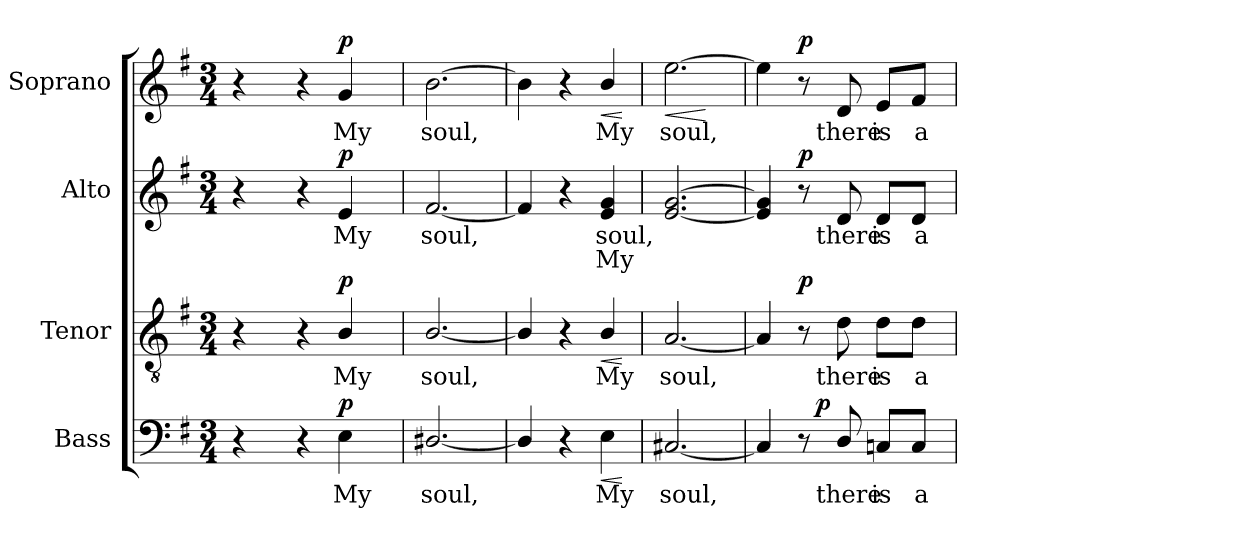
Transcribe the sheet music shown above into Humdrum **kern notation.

**kern	**text	**dynam	**kern	**text	**dynam	**kern	**text	**text	**dynam	**kern	**text	**dynam
*part4	*part4	*part4	*part3	*part3	*part3	*part2	*part2	*part2	*part2	*part1	*part1	*part1
*staff4	*staff4	*staff4	*staff3	*staff3	*staff3	*staff2	*staff2	*staff2	*staff2	*staff1	*staff1	*staff1
*I"Bass	*	*	*I"Tenor	*	*	*I"Alto	*	*	*	*I"Soprano	*	*
*I'B.	*	*	*I'T.	*	*	*I'A.	*	*	*	*I'S.	*	*
!!LO:PB:g=z
*clefF4	*	*	*clefGv2	*	*	*clefG2	*	*	*	*clefG2	*	*
*	*	*	*ITrd7c12	*	*	*	*	*	*	*	*	*
*k[f#]	*	*	*k[f#]	*	*	*k[f#]	*	*	*	*k[f#]	*	*
*G:	*	*	*G:	*	*	*G:	*	*	*	*G:	*	*
*M3/4	*	*	*M3/4	*	*	*M3/4	*	*	*	*M3/4	*	*
=1	=1	=1	=1	=1	=1	=1	=1	=1	=1	=1	=1	=1
!	!	!	!	!	!	!	!	!	!	!LO:TX:a:Bi:t=Revision&colon;   11 / 12 / 2005	!	!
!	!	!	!	!	!	!	!	!	!	!LO:TX:a:i:t=Slow	!	!
*	*	*	*	*	*	*	*	*	*	*^	*	*
4r	.	.	4r	.	.	4r	.	.	.	4r	16ryy	.	.
.	.	.	.	.	.	.	.	.	.	.	64ryy	.	.
.	.	.	.	.	.	.	.	.	.	.	128ryy	.	.
.	.	.	.	.	.	.	.	.	.	.	512ryy	.	.
*	*	*	*	*	*	*	*	*	*	*MM80	*	*	*
.	.	.	.	.	.	.	.	.	.	.	2ryy	.	.
4r	.	.	4r	.	.	4r	.	.	.	4r	.	.	.
!	!LO:LY:b:color=#000000	!	!	!	!	!	!	!	!	!	!	!	!
!	!	!	!	!LO:LY:b:color=#000000	!	!	!	!	!	!	!	!	!
!	!	!	!	!	!	!	!LO:LY:b:color=#000000	!	!	!	!	!	!
!	!	!	!	!	!	!	!	!	!	!	!	!LO:LY:b:color=#000000	!
4Ei\	My	p	4BBi/	My	p	4ei/	My	.	p	4gi/	.	My	p
.	.	.	.	.	.	.	.	.	.	.	8ryy	.	.
.	.	.	.	.	.	.	.	.	.	.	32ryy	.	.
.	.	.	.	.	.	.	.	.	.	.	256.ryy	.	.
*	*	*	*	*	*	*	*	*	*	*v	*v	*	*
=2	=2	=2	=2	=2	=2	=2	=2	=2	=2	=2	=2	=2
*	*	*	*	*	*	*	*	*	*	*^	*	*
!	!LO:LY:b:color=#000000	!	!	!	!	!	!	!	!	!	!	!	!
*	*	*	*	*	*	*	*	*	*	*v	*v	*	*
*	*	*	*	*	*	*	*	*	*	*^	*	*
!	!	!	!	!LO:LY:b:color=#000000	!	!	!	!	!	!	!	!	!
*	*	*	*	*	*	*	*	*	*	*v	*v	*	*
*	*	*	*	*	*	*	*	*	*	*^	*	*
!	!	!	!	!	!	!	!LO:LY:b:color=#000000	!	!	!	!	!	!
*	*	*	*	*	*	*	*	*	*	*v	*v	*	*
*	*	*	*	*	*	*	*	*	*	*^	*	*
!	!	!	!	!	!	!	!	!	!	!	!	!LO:LY:b:color=#000000	!
*	*	*	*	*	*	*	*	*	*	*v	*v	*	*
[2.D#Xi/	soul,	.	[2.BBi/	soul,	.	[2.f#i/	soul,	.	.	[2.bi\	soul,	.
=3	=3	=3	=3	=3	=3	=3	=3	=3	=3	=3	=3	=3
4D#i/]	.	.	4BBi/]	.	.	4f#i/]	.	.	.	4bi\]	.	.
4r	.	.	4r	.	.	4r	.	.	.	4r	.	.
!	!LO:LY:b:color=#000000	!LO:HP:b	!	!	!	!	!	!	!	!	!	!
!	!	!	!	!LO:LY:b:color=#000000	!LO:HP:b	!	!	!	!	!	!	!
!	!	!	!	!	!	!	!LO:LY:b:color=#000000	!LO:LY:b:color=#000000	!	!	!	!
!	!	!	!	!	!	!	!	!	!	!	!LO:LY:b:color=#000000	!LO:HP:b
4Ei\	My	<	4BBi/	My	<	4ei/ 4gi	soul,	My	.	4bi/	My	<
.	.	[	.	.	[	.	.	.	.	.	.	[
=4	=4	=4	=4	=4	=4	=4	=4	=4	=4	=4	=4	=4
!	!LO:LY:b:color=#000000	!	!	!	!	!	!	!	!	!	!	!
!	!	!	!	!LO:LY:b:color=#000000	!	!	!	!	!	!	!	!
!	!	!	!	!	!	!	!	!	!	!	!LO:LY:b:color=#000000	!LO:HP:b
[2.C#Xi/	soul,	.	[2.AAi/	soul,	.	[2.ei/ [2.gi	.	.	.	[2.eei\	soul,	<
.	.	.	.	.	.	.	.	.	.	.	.	[
=5	=5	=5	=5	=5	=5	=5	=5	=5	=5	=5	=5	=5
*^	*	*	*	*	*	*	*	*	*	*	*	*
4C#i/]	4ryy	.	.	4AAi/]	.	.	4ei/] 4gi]	.	.	.	4eei\]	.	.
*	*	*	*	*	*	*	*	*	*	*	*MM90	*	*
8r	32ryy	.	.	8r	.	p	8r	.	.	p	8r	.	p
.	128ryy	.	.	.	.	.	.	.	.	.	.	.	.
.	1024ryy	.	.	.	.	.	.	.	.	.	.	.	.
.	4ryy	.	p	.	.	.	.	.	.	.	.	.	.
!	!	!LO:LY:b:color=#000000	!	!	!	!	!	!	!	!	!	!	!
!	!	!	!	!	!LO:LY:b:color=#000000	!	!	!	!	!	!	!	!
!	!	!	!	!	!	!	!	!LO:LY:b:color=#000000	!	!	!	!	!
!	!	!	!	!	!	!	!	!	!	!	!	!LO:LY:b:color=#000000	!
8Di/	.	there	.	8Di\	there	.	8di/	there	.	.	8di/	there	.
!	!	!LO:LY:b:color=#000000	!	!	!	!	!	!	!	!	!	!	!
!	!	!	!	!	!LO:LY:b:color=#000000	!	!	!	!	!	!	!	!
!	!	!	!	!	!	!	!	!LO:LY:b:color=#000000	!	!	!	!	!
!	!	!	!	!	!	!	!	!	!	!	!	!LO:LY:b:color=#000000	!
8Cni/L	.	is	.	8Di\L	is	.	8di/L	is	.	.	8ei/L	is	.
.	8ryy	.	.	.	.	.	.	.	.	.	.	.	.
!	!	!LO:LY:b:color=#000000	!	!	!	!	!	!	!	!	!	!	!
!	!	!	!	!	!LO:LY:b:color=#000000	!	!	!	!	!	!	!	!
!	!	!	!	!	!	!	!	!LO:LY:b:color=#000000	!	!	!	!	!
!	!	!	!	!	!	!	!	!	!	!	!	!LO:LY:b:color=#000000	!
8Ci/J	.	a	.	8Di\J	a	.	8di/J	a	.	.	8f#i/J	a	.
.	16ryy	.	.	.	.	.	.	.	.	.	.	.	.
.	64ryy	.	.	.	.	.	.	.	.	.	.	.	.
.	256..ryy	.	.	.	.	.	.	.	.	.	.	.	.
*v	*v	*	*	*	*	*	*	*	*	*	*	*	*
=	=	=	=	=	=	=	=	=	=	=	=	=
*-	*-	*-	*-	*-	*-	*-	*-	*-	*-	*-	*-	*-
